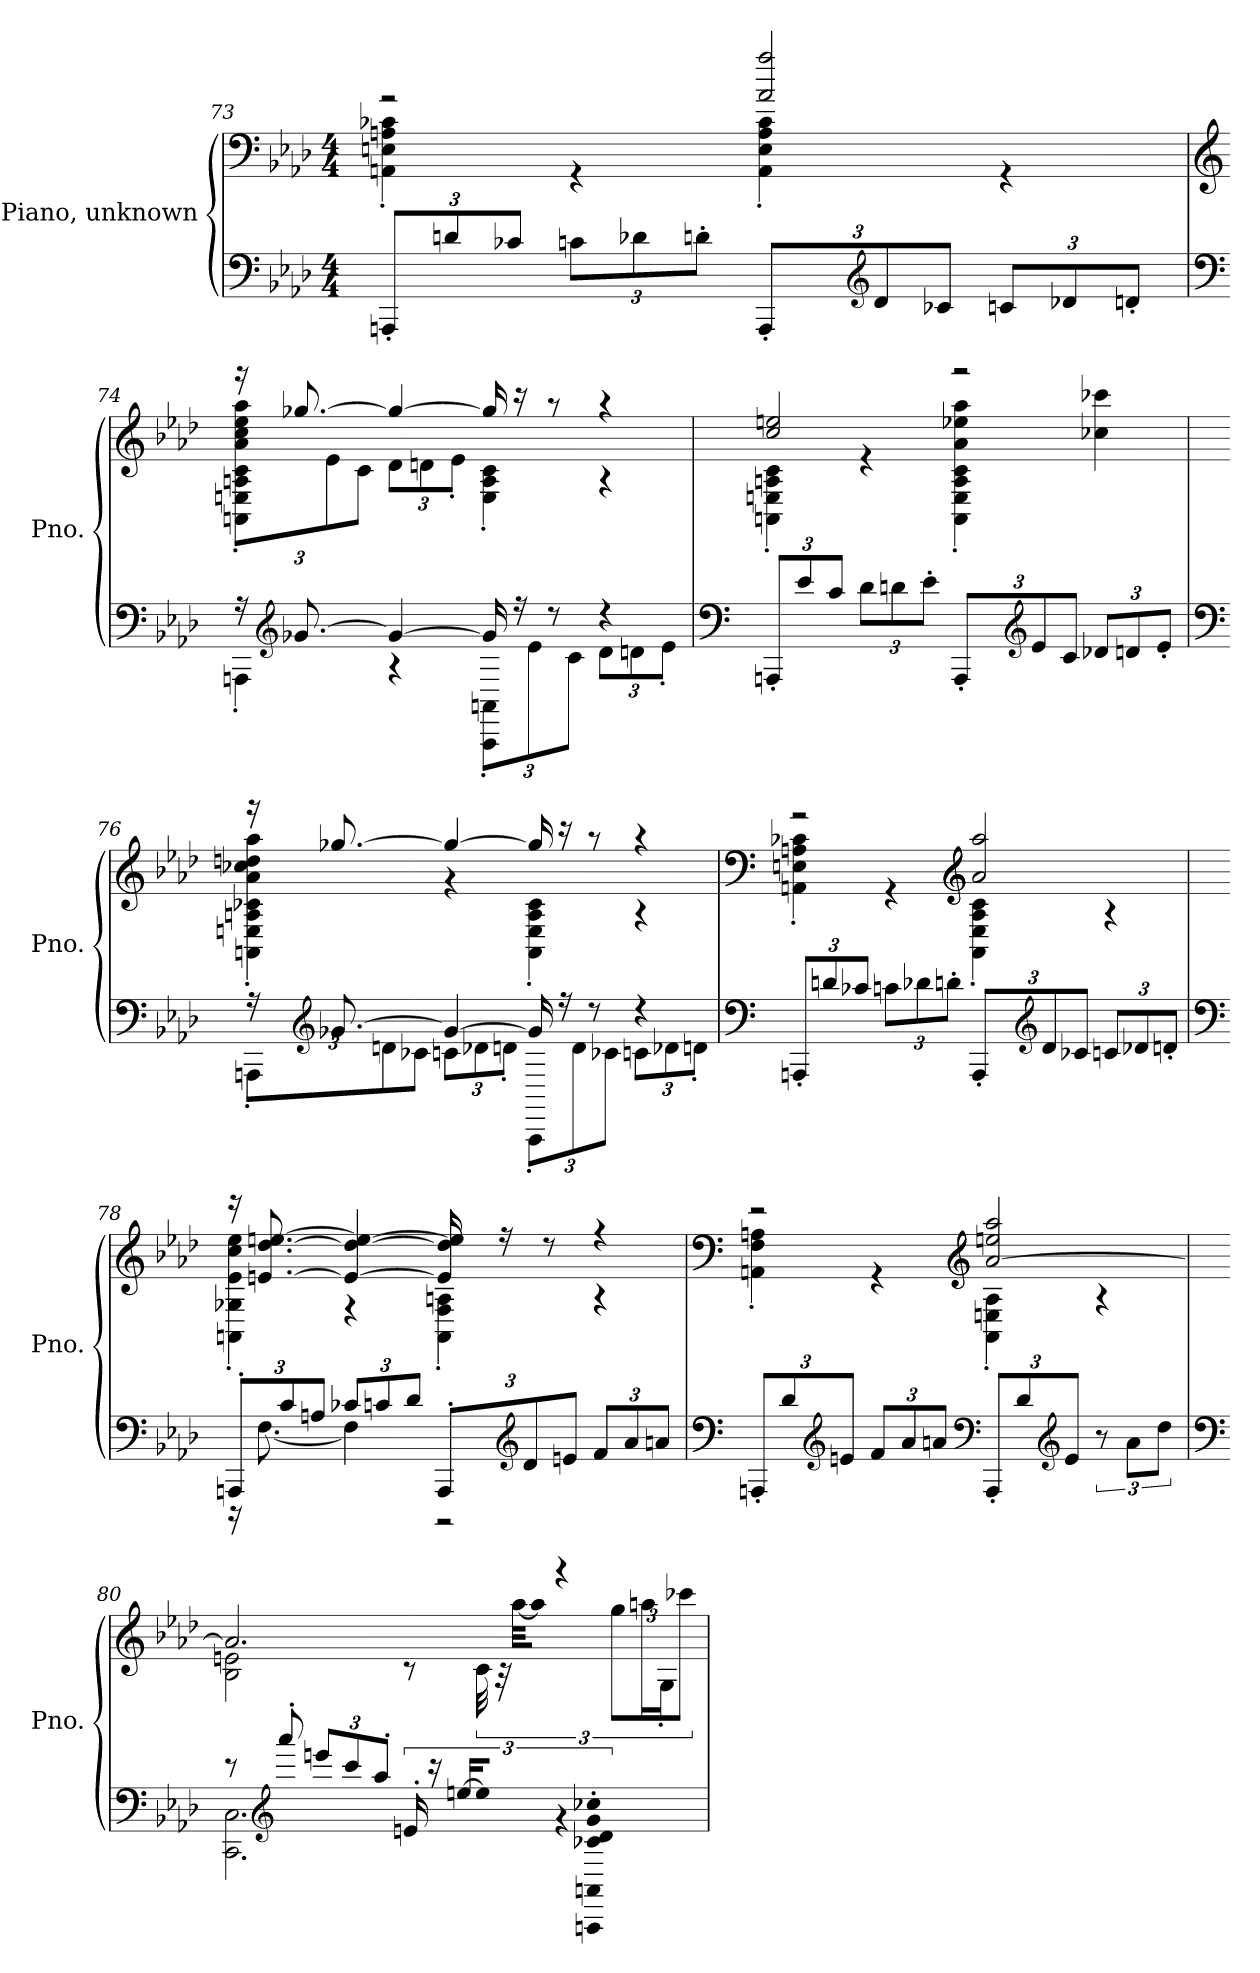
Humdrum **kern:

**kern	**kern
*part1	*part1
*staff2	*staff1
*I"Piano, unknown	*
*I'Pno.	*
!!LO:LB:g=z
*clefF4	*clefF4
*k[b-e-a-d-]	*k[b-e-a-d-]
*M4/4	*M4/4
*Xbrackettup	*
=73	=73
*	*^
12AAAn'/L	2r	4AAn\' 4En\' 4An\' 4c-X\'
12dn/	.	.
12c-X/J	.	.
12cn\L	.	4r
12d-X\	.	.
12dn'\J	.	.
12AAA'/L	2a-/ 2aa-/	4AA\' 4E\' 4A\' 4c-\'
*clefG2	*	*
12d/	.	.
12c-X/J	.	.
12cn/L	.	4r
12d-X/	.	.
12dn'/J	.	.
!!LO:LB:g=z	!!
=74	=74	=74
*clefF4	*clefG2	*
*^	*	*
*	*	*	*Xbrackettup
16r	4AAAn'\	16r	12AAn\' 12En\' 12An\' 12c\' 12a-\' 12cc\' 12ee-\' 12aa-\'L
*clefG2	*	*	*
[8.g-X/	.	[8.gg-X/	.
.	.	.	12e-\
.	.	.	12c\J
4g-/_	4r	4gg-/_	12d-\L
.	.	.	12dn\
.	.	.	12e-'\J
16g-/]	12AAA\' 12AAn\'L	16gg-/]	4E\' 4A\' 4c\'
16r	.	16r	.
.	12e-\	.	.
8r	.	8r	.
.	12c\J	.	.
4r	12d-\L	4r	4r
.	12dn\	.	.
.	12e-'\J	.	.
*v	*v	*	*
=75	=75	=75
*clefF4	*	*
12AAAn'/L	2cc/ 2een/	4AAn\' 4En\' 4An\' 4c\'
12e-/	.	.
12c/J	.	.
12d-\L	.	4r
12dn\	.	.
12e-'\J	.	.
12AAA'/L	2r	4AA\' 4E\' 4A\' 4c\' 4a-\' 4ee-X\' 4aa-\'
*clefG2	*	*
12e-/	.	.
12c/J	.	.
12d-X/L	.	4cc-X\ 4ccc-X\
12dn/	.	.
12e-'/J	.	.
!!LO:LB:g=z	!!
=76	=76	=76
*clefF4	*	*
*^	*	*
16r	12AAAn'\L	16r	4AAn\' 4En\' 4An\' 4c-X\' 4a-\' 4cc-X\' 4ddn\' 4aa-\'
*clefG2	*	*	*
[8.g-X/	.	[8.gg-X/	.
.	12dn\	.	.
.	12c-X\J	.	.
4g-/_	12cn\L	4gg-/_	4r
.	12d-X\	.	.
.	12dn'\J	.	.
16g-/]	12AAA'\L	16gg-/]	4AA\' 4E\' 4A\' 4c-\'
16r	.	16r	.
.	12d\	.	.
8r	.	8r	.
.	12c-X\J	.	.
4r	12cn\L	4r	4r
.	12d-X\	.	.
.	12dn'\J	.	.
*v	*v	*	*
!!LO:LB:g=z	!!
=77	=77	=77
*clefF4	*clefF4	*
12AAAn'/L	2r	4AAn\' 4En\' 4An\' 4c-X\'
12dn/	.	.
12c-X/J	.	.
12cn\L	.	4r
12d-X\	.	.
12dn'\J	.	.
*	*clefG2	*
12AAA'/L	2a-/ 2aa-/	4AA\' 4E\' 4A\' 4c-\'
*clefG2	*	*
12d/	.	.
12c-X/J	.	.
12cn/L	.	4r
12d-X/	.	.
12dn'/J	.	.
!!LO:PB:g=z	!!
=78	=78	=78
*clefF4	*	*
*^	*	*
12AAAn'/L	16r	16r	4AAn\' 4G-X\' 4e-\' 4cc\' 4ee-\'
.	[8.F\	[8.en/ [8.dd-/ [8.een/	.
12c/	.	.	.
12An/J	.	.	.
12c-X/L	4F\]	4e/_ 4dd-/_ 4ee/_	4r
12cn/	.	.	.
12d-/J	.	.	.
12AAA'/L	2r	16e/] 16dd-/] 16ee/]	4AA\' 4F\' 4An\'
.	.	16r	.
*clefG2	*	*	*
12d-/	.	.	.
.	.	8r	.
12en/J	.	.	.
12f/L	.	4r	4r
12a-/	.	.	.
12an/J	.	.	.
*v	*v	*	*
=79	=79	=79
*clefF4	*clefF4	*
12AAAn'/L	2r	4AAn\' 4F\' 4An\'
12d-/	.	.
*clefG2	*	*
12en/J	.	.
12f/L	.	4r
12a-/	.	.
12an/J	.	.
*clefF4	*clefG2	*
12AAA'/L	[2a-/ 2een/ 2aa-/	4AA\' 4En\' 4A\'
12d-/	.	.
*clefG2	*	*
12e/J	.	.
*brackettup	*	*
12r	.	4r
12a\L	.	.
12dd-\J	.	.
!!LO:LB:g=z	!!
=80	=80	=80
*clefF4	*	*
*^	*	*
8r	2.CC\ 2.C\	2.a-/]	2B-\ 2en\
*clefG2	*	*	*
8aaa-'/	.	.	.
*Xbrackettup	*	*	*
12eeen/L	.	.	.
12ccc/	.	.	.
12aa-'/J	.	.	.
*brackettup	*	*	*
24en'/	.	.	8r
24r	.	.	.
[24een/KL	.	.	.
*	*	*	*brackettup
8ee/J]	.	.	48c\
.	.	.	48r
.	.	.	[48aa-\KLL
.	.	.	16aa-\JJ]
*	*	*	*Xbrackettup
4AAAn/' 4AAn/' 4c-X/' 4d-/' 4g/' 4cc-X/'	4r	4r	12gg\L
.	.	.	24aan\L
.	.	.	24G'\J
.	.	.	12ccc-X\J
*v	*v	*	*
*	*v	*v
=	=
*-	*-
